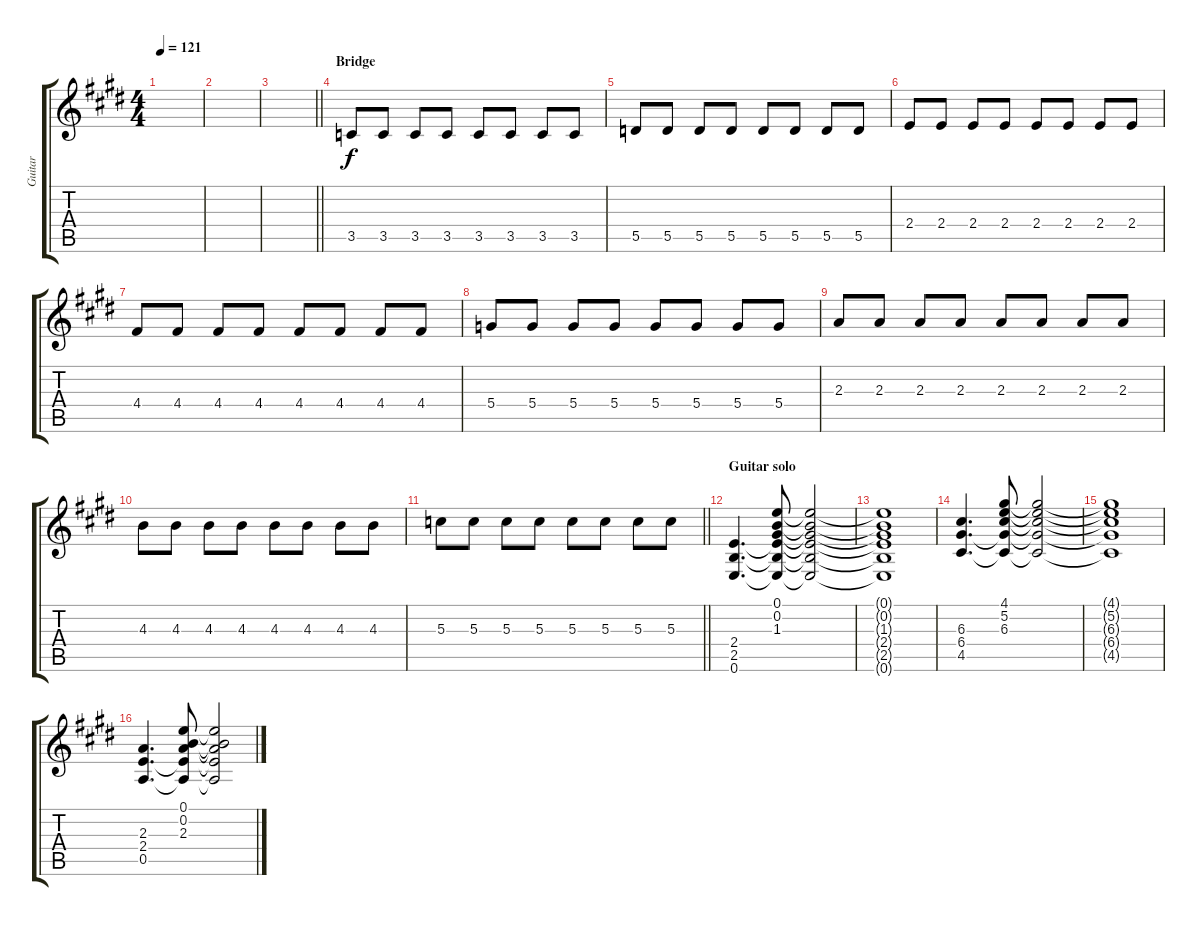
\track ("Guitar" "Guitar") {instrument overdrivenguitar}
\staff {score tabs}
\tuning (E4 B3 G3 D3 A2 E2) {hide}
\ts (4 4)
\tempo 121
\clef g2
\ks e
|
|
\barLineRight lightlight
|
\section ("" "Bridge")
3.5.8 3.5.8 3.5.8 3.5.8 3.5.8 3.5.8 3.5.8 3.5.8 |
5.5.8 5.5.8 5.5.8 5.5.8 5.5.8 5.5.8 5.5.8 5.5.8 |
2.4.8 2.4.8 2.4.8 2.4.8 2.4.8 2.4.8 2.4.8 2.4.8 |
4.4.8 4.4.8 4.4.8 4.4.8 4.4.8 4.4.8 4.4.8 4.4.8 |
5.4.8 5.4.8 5.4.8 5.4.8 5.4.8 5.4.8 5.4.8 5.4.8 |
2.3.8 2.3.8 2.3.8 2.3.8 2.3.8 2.3.8 2.3.8 2.3.8 |
4.3.8 4.3.8 4.3.8 4.3.8 4.3.8 4.3.8 4.3.8 4.3.8 |
\barLineRight lightlight
5.3.8 5.3.8 5.3.8 5.3.8 5.3.8 5.3.8 5.3.8 5.3.8 |
\section ("" "Guitar solo")
(2.4 2.5 0.6).4{d} (0.1 0.2 1.3 2.4{t} 2.5{t} 0.6{t}).8 (0.1{t} 0.2{t} 1.3{t} 2.4{t} 2.5{t} 0.6{t}).2 |
(0.1{t} 0.2{t} 1.3{t} 2.4{t} 2.5{t} 0.6{t}).1 |
(6.3 6.4 4.5).4{d} (4.1 5.2 6.3 6.4{t} 4.5{t}).8 (4.1{t} 5.2{t} 6.3{t} 6.4{t} 4.5{t}).2 |
(4.1{t} 5.2{t} 6.3{t} 6.4{t} 4.5{t}).1 |
(2.3 2.4 0.5).4{d} (0.1 0.2 2.3 2.4{t} 0.5{t}).8 (0.1{t} 0.2{t} 2.3{t} 2.4{t} 0.5{t}).2
